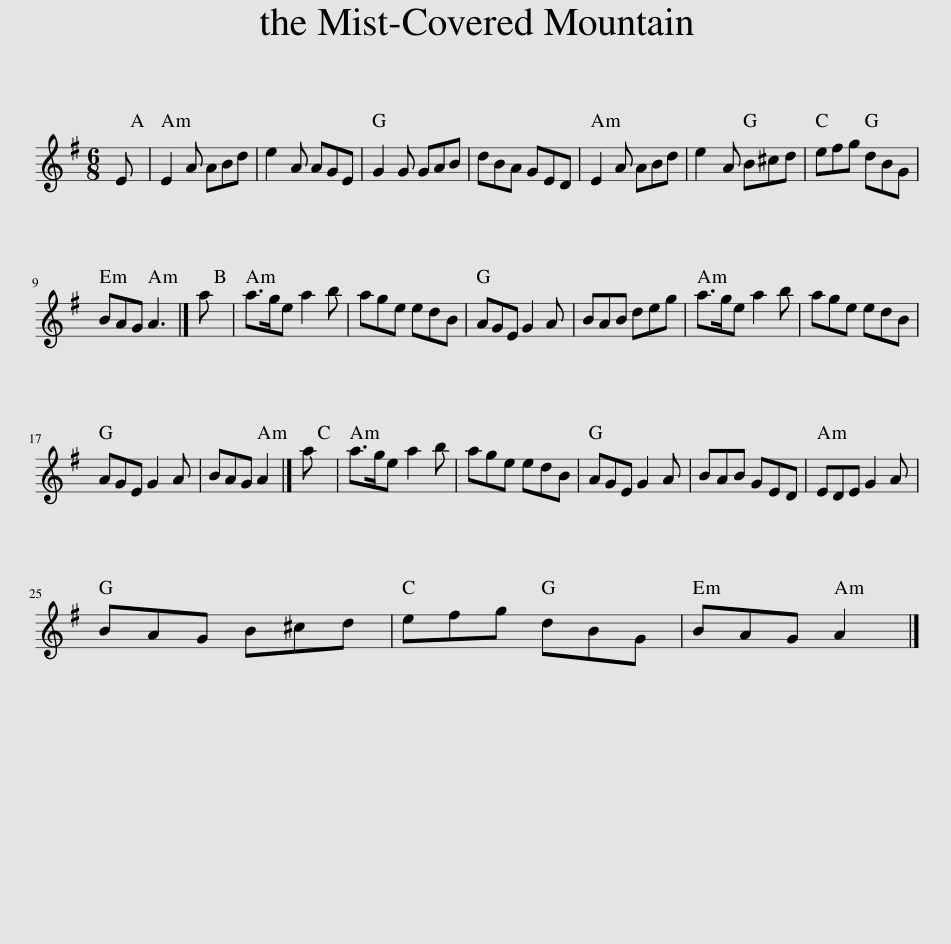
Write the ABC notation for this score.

X:1
L:1/8
M:6/8
I:linebreak $
K:G
V:1 treble
V:1
 E | E2 A ABd | e2 A AGE | G2 G GAB | dBA GED | %5
 E2 A ABd | e2 A B^cd | efg dBG |$ BAG A3 |] a | %10
 a>ge a2 b | age edB | AGE G2 A | BAB deg | a>ge a2 b | %15
 age edB |$ AGE G2 A | BAG A2 |] a | a>ge a2 b | %20
 age edB | AGE G2 A | BAB GED | EDE G2 A |$ BAG B^cd | %25
 efg dBG | BAG A2 |] %27
